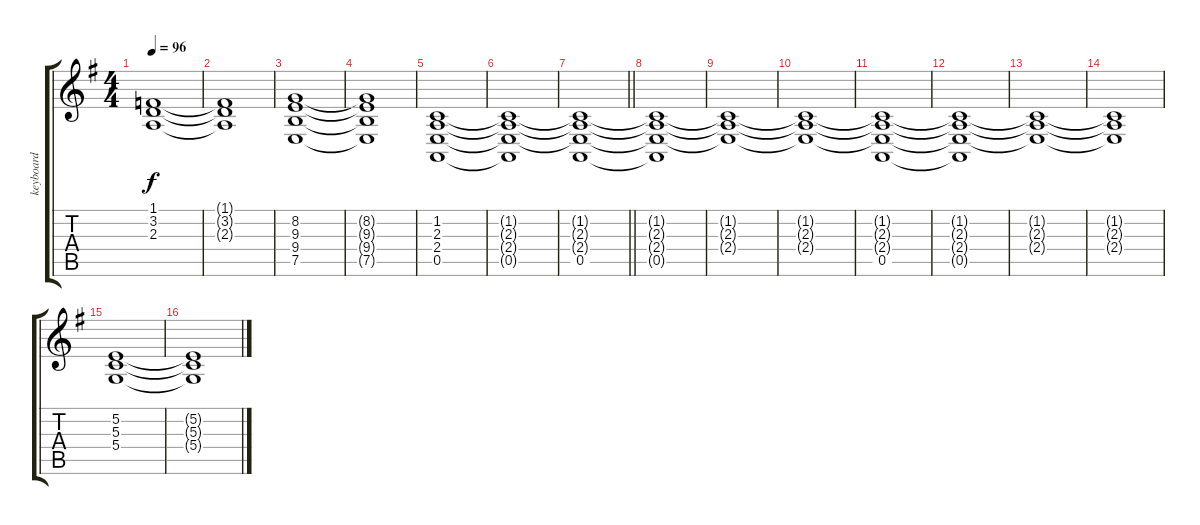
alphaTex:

\track ("keyboard" "keyboard") {instrument synthstrings2}
\staff {score tabs}
\tuning (E4 B3 G3 D3 A2 E2) {hide}
\ts (4 4)
\tempo 96
\clef g2
\ks g
(1.1 3.2 2.3).1{dy f} |
(1.1{t} 3.2{t} 2.3{t}).1 |
(8.2 9.3 9.4 7.5).1 |
(8.2{t} 9.3{t} 9.4{t} 7.5{t}).1 |
(1.2 2.3 2.4 0.5).1 |
(1.2{t} 2.3{t} 2.4{t} 0.5{t}).1 |
\barLineRight lightlight
(1.2{t} 2.3{t} 2.4{t} 0.5).1 |
(1.2{t} 2.3{t} 2.4{t} 0.5{t}).1 |
(1.2{t} 2.3{t} 2.4{t}).1 |
(1.2{t} 2.3{t} 2.4{t}).1 |
(1.2{t} 2.3{t} 2.4{t} 0.5).1 |
(1.2{t} 2.3{t} 2.4{t} 0.5{t}).1 |
(1.2{t} 2.3{t} 2.4{t}).1 |
(1.2{t} 2.3{t} 2.4{t}).1 |
(5.2 5.3 5.4).1 |
(5.2{t} 5.3{t} 5.4{t}).1
